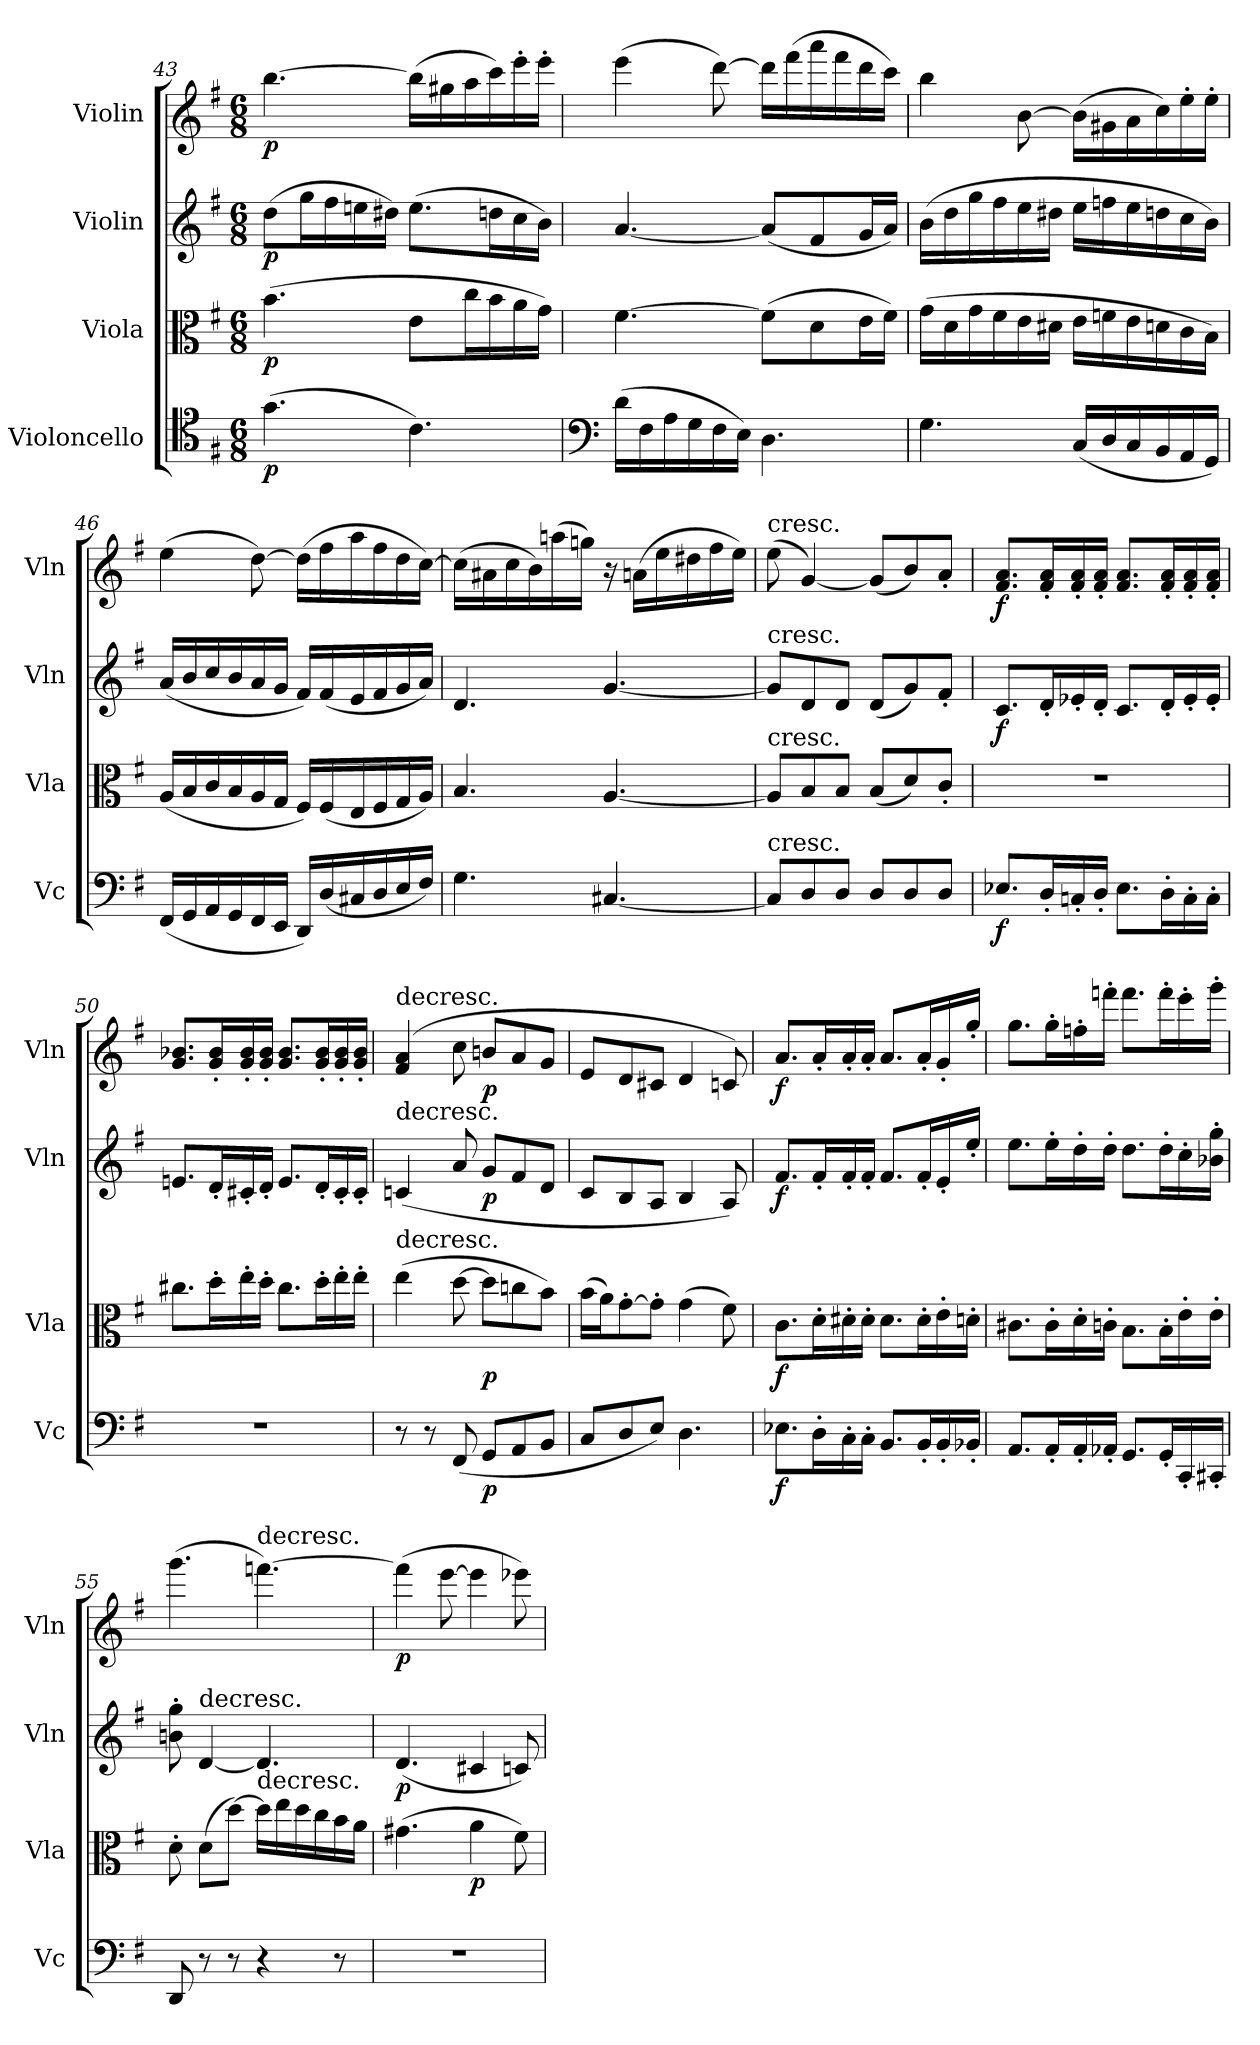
**kern	**dynam	**kern	**dynam	**kern	**dynam	**kern	**dynam
*part4	*part4	*part3	*part3	*part2	*part2	*part1	*part1
*staff4	*staff4	*staff3	*staff3	*staff2	*staff2	*staff1	*staff1
*I"Violoncello	*	*I"Viola	*	*I"Violin	*	*I"Violin	*
*I'Vc	*	*I'Vla	*	*I'Vln	*	*I'Vln	*
*clefC4	*	*clefC3	*	*clefG2	*	*clefG2	*
*k[f#]	*	*k[f#]	*	*k[f#]	*	*k[f#]	*
*e:	*	*e:	*	*e:	*	*e:	*
*M6/8	*	*M6/8	*	*M6/8	*	*M6/8	*
=43	=43	=43	=43	=43	=43	=43	=43
(4.g\	p	(4.b\	p	(8dd\L	p	[4.bb\	p
.	.	.	.	16gg\L	.	.	.
.	.	.	.	16ff#\	.	.	.
.	.	.	.	16een\	.	.	.
.	.	.	.	16dd#X\JJ)	.	.	.
4.c\)	.	8e\L	.	(8.ee\L	.	(16bb\LL]	.
.	.	.	.	.	.	16gg#X\	.
.	.	16cc\L	.	.	.	16aa\	.
.	.	16b\	.	16ddn\L	.	16ccc\)	.
.	.	16a\	.	16cc\	.	16eee'\	.
.	.	16g\JJ)	.	16b\JJ)	.	16eee'\JJ	.
=44	=44	=44	=44	=44	=44	=44	=44
*clefF4	*	*	*	*	*	*	*
(16d\LL	.	[4.f#\	.	[4.a/	.	(4eee\	.
16F#\	.	.	.	.	.	.	.
16A\	.	.	.	.	.	.	.
16G\	.	.	.	.	.	.	.
16F#\	.	.	.	.	.	[8ddd\)	.
16E\JJ)	.	.	.	.	.	.	.
4.D\	.	(8f#\L]	.	(8a/L]	.	16ddd\LL]	.
.	.	.	.	.	.	(16fff#\	.
.	.	8d\	.	8f#/	.	16aaa\	.
.	.	.	.	.	.	16fff#\	.
.	.	16e\L	.	16g/L	.	16ddd\	.
.	.	16f#\JJ)	.	16a/JJ)	.	16ccc\JJ)	.
=45	=45	=45	=45	=45	=45	=45	=45
4.G\	.	(16g\LL	.	(16b\LL	.	4bb\	.
.	.	16d\	.	16dd\	.	.	.
.	.	16g\	.	16gg\	.	.	.
.	.	16f#\	.	16ff#\	.	.	.
.	.	16e\	.	16ee\	.	[8b\	.
.	.	16d#X\JJ	.	16dd#X\JJ	.	.	.
(16C/LL	.	16e\LL	.	16ee\LL	.	(16b\LL]	.
16D/	.	16fn\	.	16ffn\	.	16g#X\	.
16C/	.	16e\	.	16ee\	.	16a\	.
16BB/	.	16dn\	.	16ddn\	.	16cc\)	.
16AA/	.	16c\	.	16cc\	.	16ee'\	.
16GG/JJ)	.	16B\JJ)	.	16b\JJ)	.	16ee'\JJ	.
=46	=46	=46	=46	=46	=46	=46	=46
(16FF#/LL	.	(16A/LL	.	(16a/LL	.	(4ee\	.
16GG/	.	16B/	.	16b/	.	.	.
16AA/	.	16c/	.	16cc/	.	.	.
16GG/	.	16B/	.	16b/	.	.	.
16FF#/	.	16A/	.	16a/	.	[8dd\)	.
16EE/JJ	.	16G/JJ	.	16g/JJ	.	.	.
16DD/LL)	.	16F#/LL)	.	16f#/LL)	.	(16dd\LL]	.
(16D/	.	(16F#/	.	(16f#/	.	16ff#\	.
16C#X/	.	16E/	.	16e/	.	16aa\	.
16D/	.	16F#/	.	16f#/	.	16ff#\	.
16E/	.	16G/	.	16g/	.	16dd\	.
16F#/JJ)	.	16A/JJ)	.	16a/JJ)	.	[16cc\JJ)	.
=47	=47	=47	=47	=47	=47	=47	=47
4.G\	.	4.B/	.	4.d/	.	(16cc\LL]	.
.	.	.	.	.	.	16a#X\	.
.	.	.	.	.	.	16cc\	.
.	.	.	.	.	.	16b\)	.
.	.	.	.	.	.	(16aan\	.
.	.	.	.	.	.	16ggn\JJ)	.
[4.C#X/	.	[4.A/	.	[4.g/	.	16r	.
.	.	.	.	.	.	(16an\LL	.
.	.	.	.	.	.	16ee\	.
.	.	.	.	.	.	16dd#X\	.
.	.	.	.	.	.	16ff#\	.
.	.	.	.	.	.	16ee\JJ)	.
=48	=48	=48	=48	=48	=48	=48	=48
!	!	!	!	!	!	!LO:TX:t=cresc.	!
!	!	!	!	!LO:TX:t=cresc.	!	!	!
!	!	!LO:TX:t=cresc.	!	!	!	!	!
!LO:TX:t=cresc.	!	!	!	!	!	!	!
8C#/L]	.	8A/L]	.	8g/L]	.	(8ee\	.
8D/	.	8B/	.	8d/	.	[4g/)	.
8D/J	.	8B/J	.	8d/J	.	.	.
8D/L	.	(8B/L	.	(8d/L	.	(8g/L]	.
8D/	.	8d/)	.	8g/)	.	8b/)	.
8D/J	.	8c'/J	.	8f#'/J	.	8a'/J	.
=49	=49	=49	=49	=49	=49	=49	=49
8.E-X/L	f	2.r	.	8.c/L	f	8.f#/ 8.a/L	f
16D'/L	.	.	.	16d'/L	.	16f#'/ 16a'/L	.
16Cn'/	.	.	.	16e-X'/	.	16f#'/ 16a'/	.
16D'/JJ	.	.	.	16d'/JJ	.	16f#'/ 16a'/JJ	.
8.E-\L	.	.	.	8.c/L	.	8.f#/ 8.a/L	.
16D'\L	.	.	.	16d'/L	.	16f#'/ 16a'/L	.
16C'\	.	.	.	16e-'/	.	16f#'/ 16a'/	.
16C'\JJ	.	.	.	16e-'/JJ	.	16f#'/ 16a'/JJ	.
=50	=50	=50	=50	=50	=50	=50	=50
2.r	.	8.cc#X\L	.	8.en/L	.	8.g/ 8.b-X/L	.
.	.	16dd'\L	.	16d'/L	.	16g'/ 16b-'/L	.
.	.	16ee'\	.	16c#X'/	.	16g'/ 16b-'/	.
.	.	16dd'\JJ	.	16d'/JJ	.	16g'/ 16b-'/JJ	.
.	.	8.cc#\L	.	8.e/L	.	8.g/ 8.b-/L	.
.	.	16dd'\L	.	16d'/L	.	16g'/ 16b-'/L	.
.	.	16ee'\	.	16c#'/	.	16g'/ 16b-'/	.
.	.	16ee'\JJ	.	16c#'/JJ	.	16g'/ 16b-'/JJ	.
=51	=51	=51	=51	=51	=51	=51	=51
!	!	!	!	!	!	!LO:TX:t=decresc.	!
!	!	!	!	!LO:TX:t=decresc.	!	!	!
!	!	!LO:TX:t=decresc.	!	!	!	!	!
8r	.	(4ee\	.	(4cn/	.	(4f#/ 4a/	.
8r	.	.	.	.	.	.	.
(8FF#/	.	[8dd\	.	8a/	.	8cc\	.
8GG/L	p	8dd\L]	p	8g/L	p	8bn/L	p
8AA/	.	8ccn\	.	8f#/	.	8a/	.
8BB/J	.	8b\J)	.	8d/J	.	8g/J	.
=52	=52	=52	=52	=52	=52	=52	=52
8C/L	.	(16b\LL	.	8c/L	.	8e/L	.
.	.	16a\J)	.	.	.	.	.
8D/	.	[8g'\	.	8B/	.	8d/	.
8E/J)	.	8g'\J]	.	8A/J	.	8c#X/J	.
4.D\	.	(4g\	.	4B/	.	4d/	.
.	.	8f#\)	.	8A/)	.	8cn/)	.
=53	=53	=53	=53	=53	=53	=53	=53
8.E-X\L	f	8.c\L	f	8.f#/L	f	8.a/L	f
16D'\L	.	16d'\L	.	16f#'/L	.	16a'/L	.
16C'\	.	16d#X'\	.	16f#'/	.	16a'/	.
16C'\JJ	.	16d#'\JJ	.	16f#'/JJ	.	16a'/JJ	.
8.BB/L	.	8.d#\L	.	8.f#/L	.	8.a/L	.
16BB'/L	.	16d#'\L	.	16f#'/L	.	16a'/L	.
16BB'/	.	16e'\	.	16e'/	.	16g'/	.
16BB-X'/JJ	.	16dn'\JJ	.	16ee'/JJ	.	16gg'/JJ	.
=54	=54	=54	=54	=54	=54	=54	=54
8.AA/L	.	8.c#X\L	.	8.ee\L	.	8.gg\L	.
16AA'/L	.	16c#'\L	.	16ee'\L	.	16gg'\L	.
16AA'/	.	16d'\	.	16dd'\	.	16ffn'\	.
16AA-X'/JJ	.	16cn'\JJ	.	16dd'\JJ	.	16fffn'\JJ	.
8.GG/L	.	8.B\L	.	8.dd\L	.	8.fff\L	.
16GG'/L	.	16B'\L	.	16dd'\L	.	16fff'\L	.
16CC'/	.	16e'\	.	16cc'\	.	16eee'\	.
16CC#X'/JJ	.	16e'\JJ	.	16b-X'\ 16gg'\JJ	.	16ggg'\JJ	.
=55	=55	=55	=55	=55	=55	=55	=55
8DD/	.	8d'\	.	8bn'\ 8gg'\	.	(4.ggg\	.
!	!	!	!	!LO:TX:t=decresc.	!	!	!
8r	.	(8d\L	.	[4d/	.	.	.
8r	.	[8dd\J)	.	.	.	.	.
!	!	!	!	!	!	!LO:TX:t=decresc.	!
!	!	!LO:TX:t=decresc.	!	!	!	!	!
4r	.	16dd\LL]	.	4.d/]	.	[4.fffn\)	.
.	.	16ee\	.	.	.	.	.
.	.	16dd\	.	.	.	.	.
.	.	16cc\	.	.	.	.	.
8r	.	16b\	.	.	.	.	.
.	.	16a\JJ	.	.	.	.	.
=56	=56	=56	=56	=56	=56	=56	=56
2.r	.	(4.g#X\	.	(4.d/	p	(4fff\]	p
.	.	.	.	.	.	[8eee\	.
.	.	4a\	p	4c#X/	.	4eee\]	.
.	.	8f#\)	.	8cn/)	.	8eee-X\)	.
=	=	=	=	=	=	=	=
*-	*-	*-	*-	*-	*-	*-	*-
